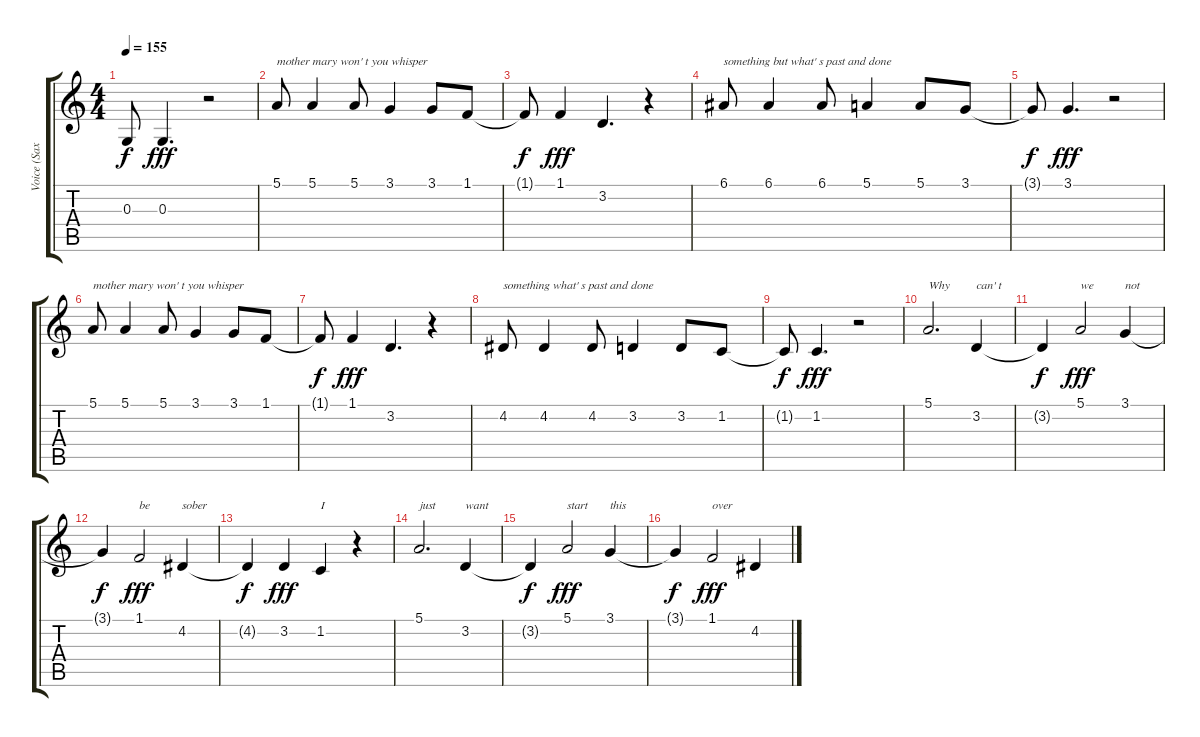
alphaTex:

\track ("Voice (Sax 1)       " "Voice (Sax") {instrument altosax}
\staff {score tabs}
\tuning (E4 B3 G3 D3 A2 E2) {hide}
\ts (4 4)
\tempo 155
\clef g2
\ks c
0.3{t}.8{dy f} 0.3.4{d dy fff} r.2 |
5.1.8{txt "mother mary won' t you whisper"} 5.1.4 5.1.8 3.1.4 3.1.8 1.1.8 |
1.1{t}.8{dy f} 1.1.4{dy fff} 3.2.4{d} r.4 |
6.1.8{txt "something but what' s past and done"} 6.1.4 6.1.8 5.1.4 5.1.8 3.1.8 |
3.1{t}.8{dy f} 3.1.4{d dy fff} r.2 |
5.1.8{txt "mother mary won' t you whisper"} 5.1.4 5.1.8 3.1.4 3.1.8 1.1.8 |
1.1{t}.8{dy f} 1.1.4{dy fff} 3.2.4{d} r.4 |
4.2.8{txt "something what' s past and done"} 4.2.4 4.2.8 3.2.4 3.2.8 1.2.8 |
1.2{t}.8{dy f} 1.2.4{d dy fff} r.2 |
5.1.2{d txt "Why"} 3.2.4{txt "can' t "} |
3.2{t}.4{dy f} 5.1.2{txt "we" dy fff} 3.1.4{txt "not"} |
3.1{t}.4{dy f} 1.1.2{txt "be" dy fff} 4.2.4{txt "sober"} |
4.2{t}.4{dy f} 3.2.4{dy fff} 1.2.4{txt "I"} r.4 |
5.1.2{d txt "just"} 3.2.4{txt "want"} |
3.2{t}.4{dy f} 5.1.2{txt "start" dy fff} 3.1.4{txt "this"} |
3.1{t}.4{dy f} 1.1.2{txt "over" dy fff} 4.2.4
